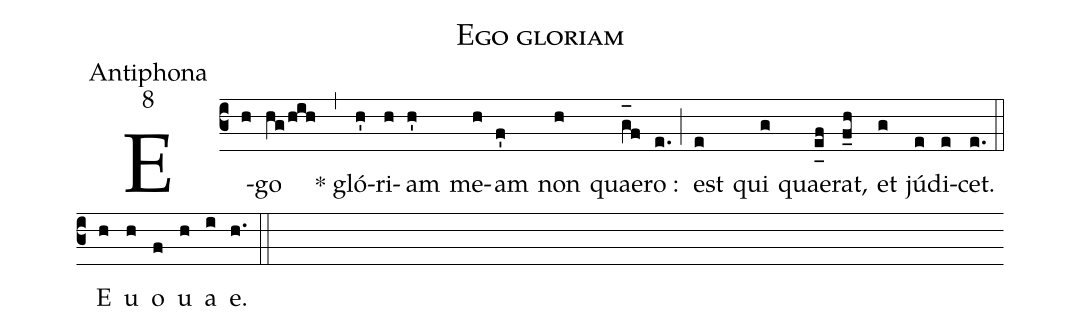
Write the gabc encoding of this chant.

name:Ego gloriam;
office-part:Antiphona;
mode:8;
%%
(c3) E(h)go(hg/hih) (,) * gló(h')ri(h)am(h') me(h)am(f') non(h) quae(g_[oh:h]f)ro :(e.) (;) est(e) qui(g) quae(e_[uh:l]f)rat,(f_h) et(g) jú(e)di(e)cet.(e.) (::) <eu>E(h) u(h) o(f) u(h) a(i) e.</eu>(h.) (::)
